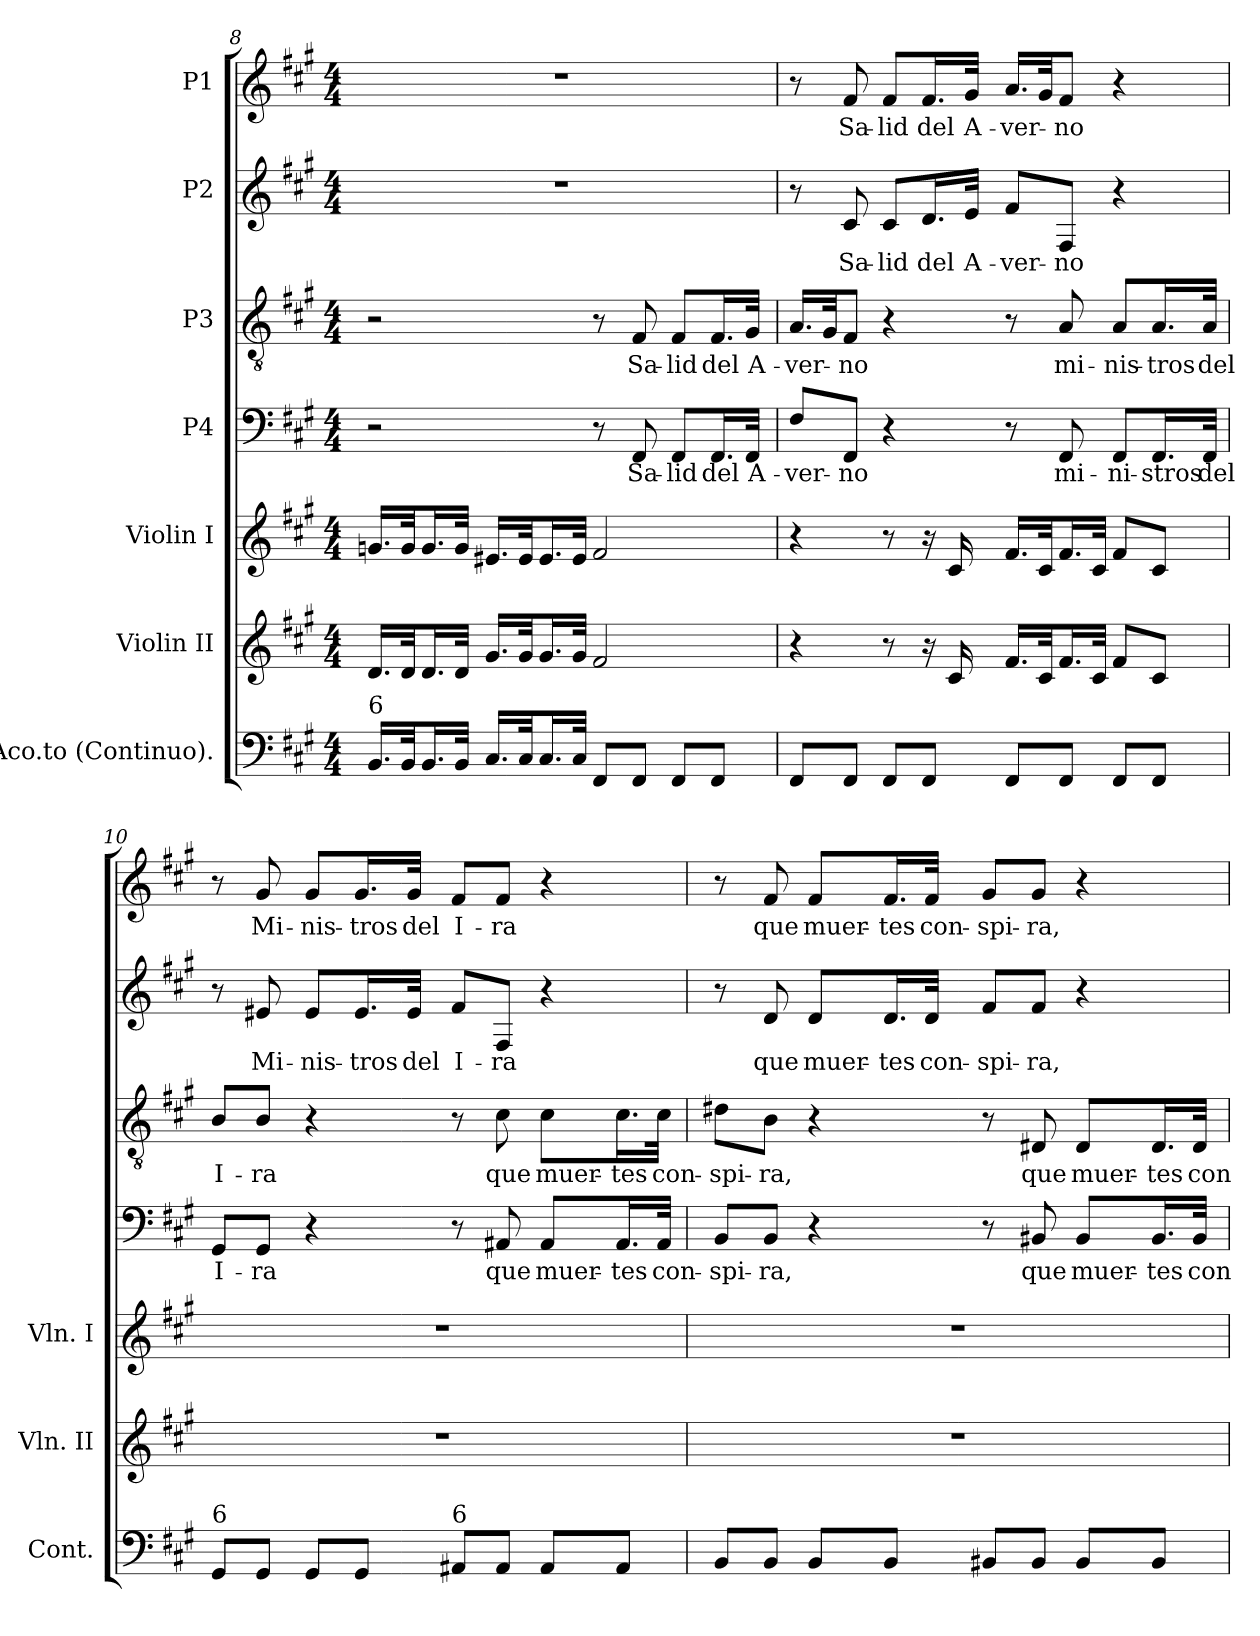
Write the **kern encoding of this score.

**kern	**kern	**kern	**kern	**text	**kern	**text	**kern	**text	**kern	**text
*part7	*part6	*part5	*part4	*part4	*part3	*part3	*part2	*part2	*part1	*part1
*staff7	*staff6	*staff5	*staff4	*staff4	*staff3	*staff3	*staff2	*staff2	*staff1	*staff1
*I"Aco.to (Continuo).	*I"Violin II	*I"Violin I	*I"P4	*	*I"P3	*	*I"P2	*	*I"P1	*
*I'Cont.	*I'Vln. II	*I'Vln. I	*	*	*	*	*	*	*	*
!!LO:LB:g=z
*clefF4	*clefG2	*clefG2	*clefF4	*	*clefGv2	*	*clefG2	*	*clefG2	*
*	*	*	*	*	*ITrd7c12	*	*	*	*	*
*k[f#c#g#]	*k[f#c#g#]	*k[f#c#g#]	*k[f#c#g#]	*	*k[f#c#g#]	*	*k[f#c#g#]	*	*k[f#c#g#]	*
*A:	*A:	*A:	*A:	*	*A:	*	*A:	*	*A:	*
*M4/4	*M4/4	*M4/4	*M4/4	*	*M4/4	*	*M4/4	*	*M4/4	*
=8	=8	=8	=8	=8	=8	=8	=8	=8	=8	=8
!LO:TX:a:t=6	!	!	!	!	!	!	!	!	!	!
16.BBi/LL	16.di/LL	16.gni/LL	2r	.	2r	.	1r	.	1r	.
32BBi/Jk	32di/Jk	32gi/Jk	.	.	.	.	.	.	.	.
16.BBi/L	16.di/L	16.gi/L	.	.	.	.	.	.	.	.
32BBi/JJk	32di/JJk	32gi/JJk	.	.	.	.	.	.	.	.
16.C#i/LL	16.g#i/LL	16.e#Xi/LL	.	.	.	.	.	.	.	.
32C#i/Jk	32g#i/Jk	32e#i/Jk	.	.	.	.	.	.	.	.
16.C#i/L	16.g#i/L	16.e#i/L	.	.	.	.	.	.	.	.
32C#i/JJk	32g#i/JJk	32e#i/JJk	.	.	.	.	.	.	.	.
8FF#i/L	2f#i/	2f#i/	8r	.	8r	.	.	.	.	.
!	!	!	!	!LO:LY:b:color=#000000	!	!	!	!	!	!
!	!	!	!	!	!	!LO:LY:b:color=#000000	!	!	!	!
8FF#i/J	.	.	8FF#i/	Sa-	8FF#i/	Sa-	.	.	.	.
!	!	!	!	!LO:LY:b:color=#000000	!	!	!	!	!	!
!	!	!	!	!	!	!LO:LY:b:color=#000000	!	!	!	!
8FF#i/L	.	.	8FF#i/L	-lid	8FF#i/L	-lid	.	.	.	.
!	!	!	!	!LO:LY:b:color=#000000	!	!	!	!	!	!
!	!	!	!	!	!	!LO:LY:b:color=#000000	!	!	!	!
8FF#i/J	.	.	16.FF#i/L	del	16.FF#i/L	del	.	.	.	.
!	!	!	!	!LO:LY:b:color=#000000	!	!	!	!	!	!
!	!	!	!	!	!	!LO:LY:b:color=#000000	!	!	!	!
.	.	.	32FF#i/JJk	A-	32GG#i/JJk	A-	.	.	.	.
=9	=9	=9	=9	=9	=9	=9	=9	=9	=9	=9
!	!	!	!	!LO:LY:b:color=#000000	!	!	!	!	!	!
!	!	!	!	!	!	!LO:LY:b:color=#000000	!	!	!	!
8FF#i/L	4r	4r	8F#i/L	-ver-	16.AAi/LL	-ver-	8r	.	8r	.
.	.	.	.	.	32GG#i/Jk	.	.	.	.	.
!	!	!	!	!LO:LY:b:color=#000000	!	!	!	!	!	!
!	!	!	!	!	!	!LO:LY:b:color=#000000	!	!	!	!
!	!	!	!	!	!	!	!	!LO:LY:b:color=#000000	!	!
!	!	!	!	!	!	!	!	!	!	!LO:LY:b:color=#000000
8FF#i/J	.	.	8FF#i/J	-no	8FF#i/J	-no	8c#i/	Sa-	8f#i/	Sa-
!	!	!	!	!	!	!	!	!LO:LY:b:color=#000000	!	!
!	!	!	!	!	!	!	!	!	!	!LO:LY:b:color=#000000
8FF#i/L	8r	8r	4r	.	4r	.	8c#i/L	-lid	8f#i/L	-lid
!	!	!	!	!	!	!	!	!LO:LY:b:color=#000000	!	!
!	!	!	!	!	!	!	!	!	!	!LO:LY:b:color=#000000
8FF#i/J	16r	16r	.	.	.	.	16.di/L	del	16.f#i/L	del
.	16c#i/	16c#i/	.	.	.	.	.	.	.	.
!	!	!	!	!	!	!	!	!LO:LY:b:color=#000000	!	!
!	!	!	!	!	!	!	!	!	!	!LO:LY:b:color=#000000
.	.	.	.	.	.	.	32ei/JJk	A-	32g#i/JJk	A-
!	!	!	!	!	!	!	!	!LO:LY:b:color=#000000	!	!
!	!	!	!	!	!	!	!	!	!	!LO:LY:b:color=#000000
8FF#i/L	16.f#i/LL	16.f#i/LL	8r	.	8r	.	8f#i/L	-ver-	16.ai/LL	-ver-
.	32c#i/Jk	32c#i/Jk	.	.	.	.	.	.	32g#i/Jk	.
!	!	!	!	!LO:LY:b:color=#000000	!	!	!	!	!	!
!	!	!	!	!	!	!LO:LY:b:color=#000000	!	!	!	!
!	!	!	!	!	!	!	!	!LO:LY:b:color=#000000	!	!
!	!	!	!	!	!	!	!	!	!	!LO:LY:b:color=#000000
8FF#i/J	16.f#i/L	16.f#i/L	8FF#i/	mi-	8AAi/	mi-	8F#i/J	-no	8f#i/J	-no
.	32c#i/JJk	32c#i/JJk	.	.	.	.	.	.	.	.
!	!	!	!	!LO:LY:b:color=#000000	!	!	!	!	!	!
!	!	!	!	!	!	!LO:LY:b:color=#000000	!	!	!	!
8FF#i/L	8f#i/L	8f#i/L	8FF#i/L	-ni-	8AAi/L	-nis-	4r	.	4r	.
!	!	!	!	!LO:LY:b:color=#000000	!	!	!	!	!	!
!	!	!	!	!	!	!LO:LY:b:color=#000000	!	!	!	!
8FF#i/J	8c#i/J	8c#i/J	16.FF#i/L	-stros	16.AAi/L	-tros	.	.	.	.
!	!	!	!	!LO:LY:b:color=#000000	!	!	!	!	!	!
!	!	!	!	!	!	!LO:LY:b:color=#000000	!	!	!	!
.	.	.	32FF#i/JJk	del	32AAi/JJk	del	.	.	.	.
!!LO:PB:g=z
=10	=10	=10	=10	=10	=10	=10	=10	=10	=10	=10
!	!	!	!	!LO:LY:b:color=#000000	!	!	!	!	!	!
!LO:TX:a:t=6	!	!	!	!	!	!	!	!	!	!
!	!	!	!	!	!	!LO:LY:b:color=#000000	!	!	!	!
8GG#i/L	1r	1r	8GG#i/L	I-	8BBi/L	I-	8r	.	8r	.
!	!	!	!	!LO:LY:b:color=#000000	!	!	!	!	!	!
!	!	!	!	!	!	!LO:LY:b:color=#000000	!	!	!	!
!	!	!	!	!	!	!	!	!LO:LY:b:color=#000000	!	!
!	!	!	!	!	!	!	!	!	!	!LO:LY:b:color=#000000
8GG#i/J	.	.	8GG#i/J	-ra	8BBi/J	-ra	8e#Xi/	Mi-	8g#i/	Mi-
!	!	!	!	!	!	!	!	!LO:LY:b:color=#000000	!	!
!	!	!	!	!	!	!	!	!	!	!LO:LY:b:color=#000000
8GG#i/L	.	.	4r	.	4r	.	8e#i/L	-nis-	8g#i/L	-nis-
!	!	!	!	!	!	!	!	!LO:LY:b:color=#000000	!	!
!	!	!	!	!	!	!	!	!	!	!LO:LY:b:color=#000000
8GG#i/J	.	.	.	.	.	.	16.e#i/L	-tros	16.g#i/L	-tros
!	!	!	!	!	!	!	!	!LO:LY:b:color=#000000	!	!
!	!	!	!	!	!	!	!	!	!	!LO:LY:b:color=#000000
.	.	.	.	.	.	.	32e#i/JJk	del	32g#i/JJk	del
!	!	!	!	!	!	!	!	!LO:LY:b:color=#000000	!	!
!LO:TX:a:t=6	!	!	!	!	!	!	!	!	!	!
!	!	!	!	!	!	!	!	!	!	!LO:LY:b:color=#000000
8AA#Xi/L	.	.	8r	.	8r	.	8f#i/L	I-	8f#i/L	I-
!	!	!	!	!LO:LY:b:color=#000000	!	!	!	!	!	!
!	!	!	!	!	!	!LO:LY:b:color=#000000	!	!	!	!
!	!	!	!	!	!	!	!	!LO:LY:b:color=#000000	!	!
!	!	!	!	!	!	!	!	!	!	!LO:LY:b:color=#000000
8AA#i/J	.	.	8AA#Xi/	que	8C#i\	que	8F#i/J	-ra	8f#i/J	-ra
!	!	!	!	!LO:LY:b:color=#000000	!	!	!	!	!	!
!	!	!	!	!	!	!LO:LY:b:color=#000000	!	!	!	!
8AA#i/L	.	.	8AA#i/L	muer-	8C#i\L	muer-	4r	.	4r	.
!	!	!	!	!LO:LY:b:color=#000000	!	!	!	!	!	!
!	!	!	!	!	!	!LO:LY:b:color=#000000	!	!	!	!
8AA#i/J	.	.	16.AA#i/L	-tes	16.C#i\L	-tes	.	.	.	.
!	!	!	!	!LO:LY:b:color=#000000	!	!	!	!	!	!
!	!	!	!	!	!	!LO:LY:b:color=#000000	!	!	!	!
.	.	.	32AA#i/JJk	con-	32C#i\JJk	con-	.	.	.	.
=11	=11	=11	=11	=11	=11	=11	=11	=11	=11	=11
!	!	!	!	!LO:LY:b:color=#000000	!	!	!	!	!	!
!	!	!	!	!	!	!LO:LY:b:color=#000000	!	!	!	!
8BBi/L	1r	1r	8BBi/L	-spi-	8D#Xi\L	-spi-	8r	.	8r	.
!	!	!	!	!LO:LY:b:color=#000000	!	!	!	!	!	!
!	!	!	!	!	!	!LO:LY:b:color=#000000	!	!	!	!
!	!	!	!	!	!	!	!	!LO:LY:b:color=#000000	!	!
!	!	!	!	!	!	!	!	!	!	!LO:LY:b:color=#000000
8BBi/J	.	.	8BBi/J	-ra,	8BBi\J	-ra,	8di/	que	8f#i/	que
!	!	!	!	!	!	!	!	!LO:LY:b:color=#000000	!	!
!	!	!	!	!	!	!	!	!	!	!LO:LY:b:color=#000000
8BBi/L	.	.	4r	.	4r	.	8di/L	muer-	8f#i/L	muer-
!	!	!	!	!	!	!	!	!LO:LY:b:color=#000000	!	!
!	!	!	!	!	!	!	!	!	!	!LO:LY:b:color=#000000
8BBi/J	.	.	.	.	.	.	16.di/L	-tes	16.f#i/L	-tes
!	!	!	!	!	!	!	!	!LO:LY:b:color=#000000	!	!
!	!	!	!	!	!	!	!	!	!	!LO:LY:b:color=#000000
.	.	.	.	.	.	.	32di/JJk	con-	32f#i/JJk	con-
!	!	!	!	!	!	!	!	!LO:LY:b:color=#000000	!	!
!	!	!	!	!	!	!	!	!	!	!LO:LY:b:color=#000000
8BB#Xi/L	.	.	8r	.	8r	.	8f#i/L	-spi-	8g#i/L	-spi-
!	!	!	!	!LO:LY:b:color=#000000	!	!	!	!	!	!
!	!	!	!	!	!	!LO:LY:b:color=#000000	!	!	!	!
!	!	!	!	!	!	!	!	!LO:LY:b:color=#000000	!	!
!	!	!	!	!	!	!	!	!	!	!LO:LY:b:color=#000000
8BB#i/J	.	.	8BB#Xi/	que	8DD#Xi/	que	8f#i/J	-ra,	8g#i/J	-ra,
!	!	!	!	!LO:LY:b:color=#000000	!	!	!	!	!	!
!	!	!	!	!	!	!LO:LY:b:color=#000000	!	!	!	!
8BB#i/L	.	.	8BB#i/L	muer-	8DD#i/L	muer-	4r	.	4r	.
!	!	!	!	!LO:LY:b:color=#000000	!	!	!	!	!	!
!	!	!	!	!	!	!LO:LY:b:color=#000000	!	!	!	!
8BB#i/J	.	.	16.BB#i/L	-tes	16.DD#i/L	-tes	.	.	.	.
!	!	!	!	!LO:LY:b:color=#000000	!	!	!	!	!	!
!	!	!	!	!	!	!LO:LY:b:color=#000000	!	!	!	!
.	.	.	32BB#i/JJk	con-	32DD#i/JJk	con-	.	.	.	.
=	=	=	=	=	=	=	=	=	=	=
*-	*-	*-	*-	*-	*-	*-	*-	*-	*-	*-
